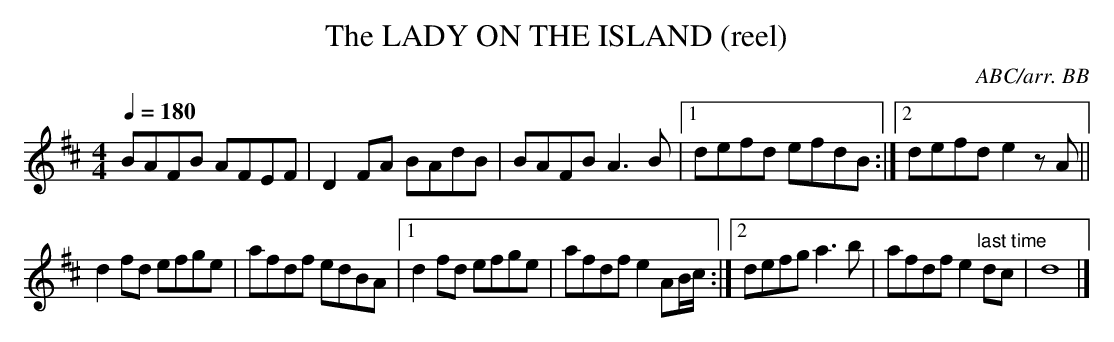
X:1
T:LADY ON THE ISLAND (reel), The
C:ABC/arr. BB
M:4/4
L:1/8
Q:1/4=180
K:D
BAFB AFEF|D2FA BAdB|BAFB A3B|1 defd efdB :|2 defd e2zA ||
d2fd efge|afdf edBA|1 d2fd efge|afdf e2 AB/c/ :|\
[2 defg a3b|afdf e2"last time"dc |d8|]
